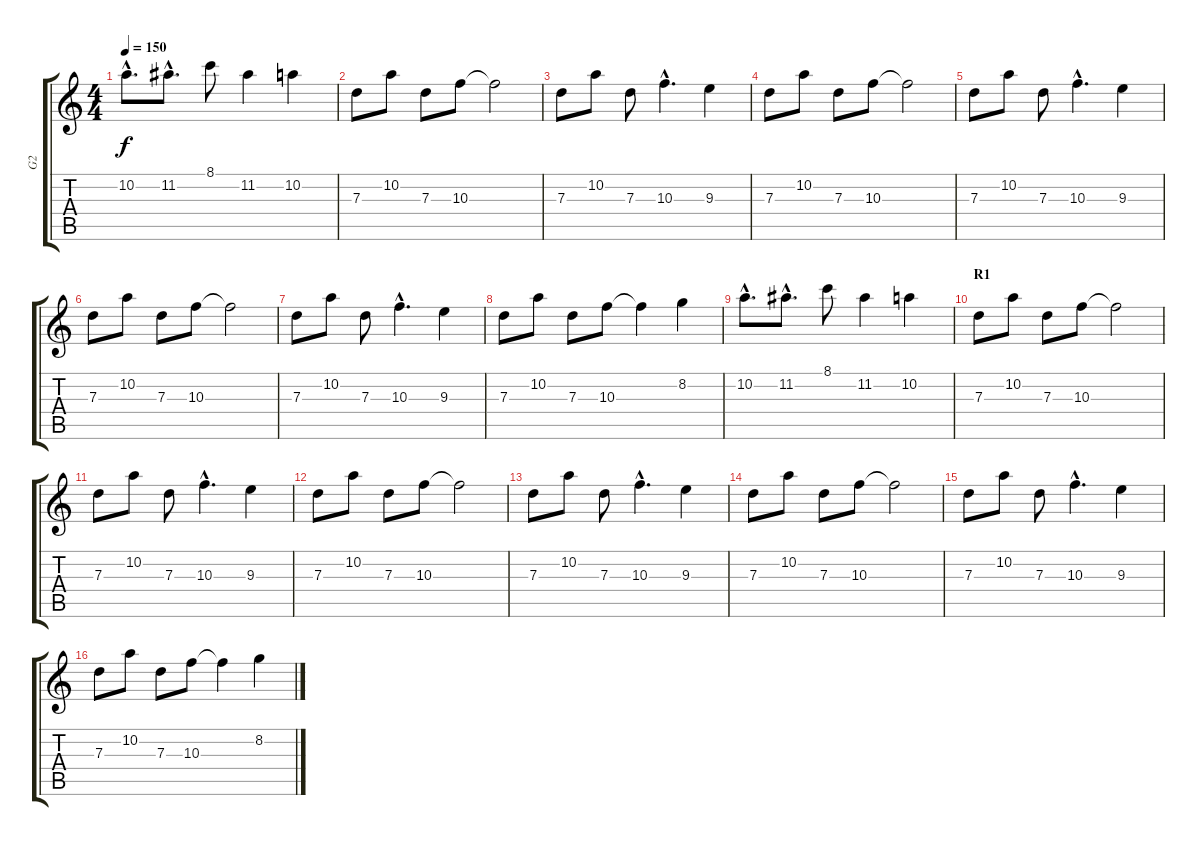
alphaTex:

\track ("G2" "G2") {instrument distortionguitar}
\staff {score tabs}
\tuning (E4 B3 G3 D3 A2 E2) {hide}
\ts (4 4)
\tempo 150
\clef g2
\ks c
10.2{hac}.8{d dy f} 11.2{hac}.8{d} 8.1.8 11.2.4 10.2.4 |
\section ("" "")
7.3.8{volume 12 balance 6 instrument acousticguitarnylon} 10.2.8 7.3.8 10.3.8 10.3{t}.2 |
7.3.8 10.2.8 7.3.8 10.3{hac}.4{d} 9.3.4 |
7.3.8 10.2.8 7.3.8 10.3.8 10.3{t}.2 |
7.3.8 10.2.8 7.3.8 10.3{hac}.4{d} 9.3.4 |
7.3.8 10.2.8 7.3.8 10.3.8 10.3{t}.2 |
7.3.8 10.2.8 7.3.8 10.3{hac}.4{d} 9.3.4 |
7.3.8 10.2.8 7.3.8 10.3.8 10.3{t}.4 8.2.4 |
10.2{hac}.8{d} 11.2{hac}.8{d} 8.1.8 11.2.4 10.2.4 |
\section ("" "R1")
7.3.8{volume 12 instrument acousticguitarnylon} 10.2.8 7.3.8 10.3.8 10.3{t}.2 |
7.3.8 10.2.8 7.3.8 10.3{hac}.4{d} 9.3.4 |
7.3.8 10.2.8 7.3.8 10.3.8 10.3{t}.2 |
7.3.8 10.2.8 7.3.8 10.3{hac}.4{d} 9.3.4 |
7.3.8 10.2.8 7.3.8 10.3.8 10.3{t}.2 |
7.3.8 10.2.8 7.3.8 10.3{hac}.4{d} 9.3.4 |
7.3.8 10.2.8 7.3.8 10.3.8 10.3{t}.4 8.2.4
